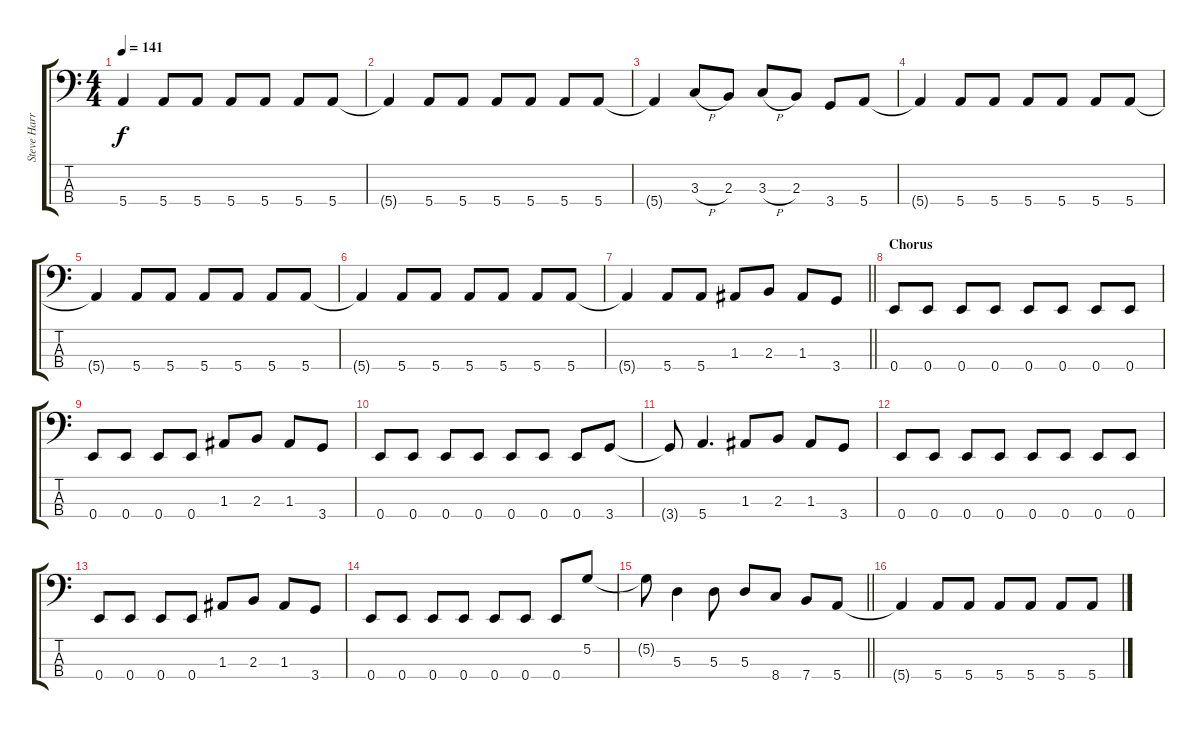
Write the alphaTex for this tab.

\track ("Steve Harris" "Steve Harr") {instrument electricbassfinger}
\staff {score tabs}
\tuning (G2 D2 A1 E1) {hide}
\ts (4 4)
\tempo 141
\clef f4
\ks c
5.4{t}.4{dy f} 5.4.8 5.4.8 5.4.8 5.4.8 5.4.8 5.4.8 |
5.4{t}.4 5.4.8 5.4.8 5.4.8 5.4.8 5.4.8 5.4.8 |
5.4{t}.4 3.3{h}.8 2.3.8 3.3{h}.8 2.3.8 3.4.8 5.4.8 |
5.4{t}.4 5.4.8 5.4.8 5.4.8 5.4.8 5.4.8 5.4.8 |
5.4{t}.4 5.4.8 5.4.8 5.4.8 5.4.8 5.4.8 5.4.8 |
5.4{t}.4 5.4.8 5.4.8 5.4.8 5.4.8 5.4.8 5.4.8 |
\barLineRight lightlight
5.4{t}.4 5.4.8 5.4.8 1.3.8 2.3.8 1.3.8 3.4.8 |
\section ("" "Chorus")
0.4.8 0.4.8 0.4.8 0.4.8 0.4.8 0.4.8 0.4.8 0.4.8 |
0.4.8 0.4.8 0.4.8 0.4.8 1.3.8 2.3.8 1.3.8 3.4.8 |
0.4.8 0.4.8 0.4.8 0.4.8 0.4.8 0.4.8 0.4.8 3.4.8 |
3.4{t}.8 5.4.4{d} 1.3.8 2.3.8 1.3.8 3.4.8 |
0.4.8 0.4.8 0.4.8 0.4.8 0.4.8 0.4.8 0.4.8 0.4.8 |
0.4.8 0.4.8 0.4.8 0.4.8 1.3.8 2.3.8 1.3.8 3.4.8 |
0.4.8 0.4.8 0.4.8 0.4.8 0.4.8 0.4.8 0.4.8 5.2.8 |
\barLineRight lightlight
5.2{t}.8 5.3.4 5.3.8 5.3.8 8.4.8 7.4.8 5.4.8 |
\section ("" "")
5.4{t}.4 5.4.8 5.4.8 5.4.8 5.4.8 5.4.8 5.4.8
